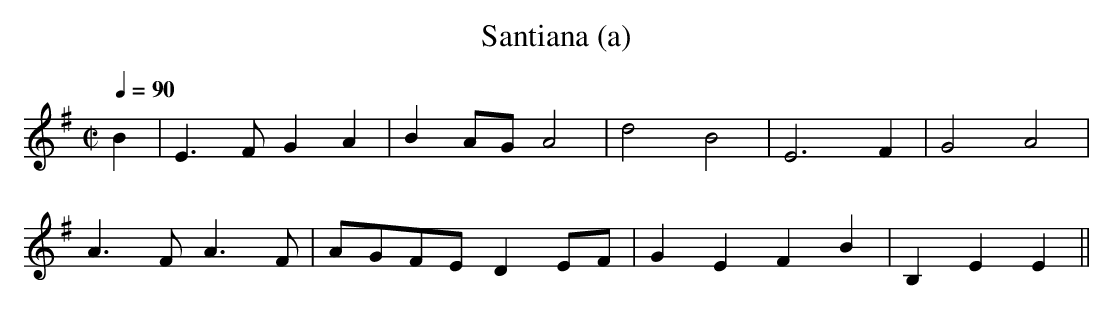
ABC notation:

X:1
T:Santiana (a)
M:C|
L:1/8
Q:1/4=90
K:Em
B2|\
E3F G2A2|B2AG A4|d4 B4|E6 F2|G4 A4|
A3F A3F|AGFE D2EF|G2E2 F2B2|B,2E2 E2||
